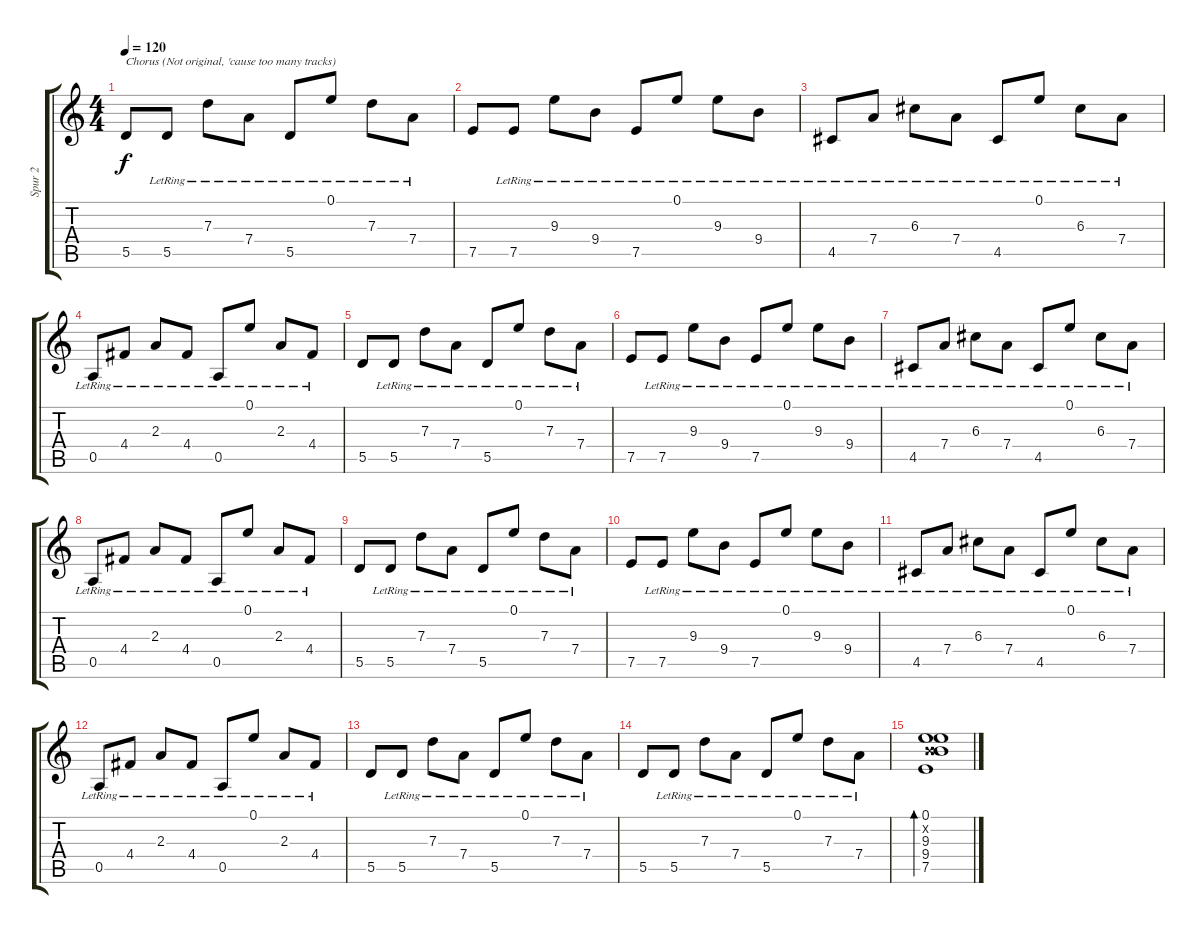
\track ("Spur 2" "Spur 2") {instrument electricguitarclean}
\staff {score tabs}
\tuning (E4 B3 G3 D3 A2 E2) {hide}
\ts (4 4)
\tempo 120
\clef g2
\ks c
5.5.8{txt "Chorus (Not original, 'cause too many tracks)" dy f} 5.5{lr}.8 7.3{lr}.8 7.4{lr}.8 5.5{lr}.8 0.1{lr}.8 7.3{lr}.8 7.4{lr}.8 |
7.5.8 7.5{lr}.8 9.3{lr}.8 9.4{lr}.8 7.5{lr}.8 0.1{lr}.8 9.3{lr}.8 9.4{lr}.8 |
4.5{lr}.8 7.4{lr}.8 6.3{lr}.8 7.4{lr}.8 4.5{lr}.8 0.1{lr}.8 6.3{lr}.8 7.4{lr}.8 |
0.5{lr}.8 4.4{lr}.8 2.3{lr}.8 4.4{lr}.8 0.5{lr}.8 0.1{lr}.8 2.3{lr}.8 4.4{lr}.8 |
5.5.8 5.5{lr}.8 7.3{lr}.8 7.4{lr}.8 5.5{lr}.8 0.1{lr}.8 7.3{lr}.8 7.4{lr}.8 |
7.5.8 7.5{lr}.8 9.3{lr}.8 9.4{lr}.8 7.5{lr}.8 0.1{lr}.8 9.3{lr}.8 9.4{lr}.8 |
4.5{lr}.8 7.4{lr}.8 6.3{lr}.8 7.4{lr}.8 4.5{lr}.8 0.1{lr}.8 6.3{lr}.8 7.4{lr}.8 |
0.5{lr}.8 4.4{lr}.8 2.3{lr}.8 4.4{lr}.8 0.5{lr}.8 0.1{lr}.8 2.3{lr}.8 4.4{lr}.8 |
5.5.8 5.5{lr}.8 7.3{lr}.8 7.4{lr}.8 5.5{lr}.8 0.1{lr}.8 7.3{lr}.8 7.4{lr}.8 |
7.5.8 7.5{lr}.8 9.3{lr}.8 9.4{lr}.8 7.5{lr}.8 0.1{lr}.8 9.3{lr}.8 9.4{lr}.8 |
4.5{lr}.8 7.4{lr}.8 6.3{lr}.8 7.4{lr}.8 4.5{lr}.8 0.1{lr}.8 6.3{lr}.8 7.4{lr}.8 |
0.5{lr}.8 4.4{lr}.8 2.3{lr}.8 4.4{lr}.8 0.5{lr}.8 0.1{lr}.8 2.3{lr}.8 4.4{lr}.8 |
5.5.8 5.5{lr}.8 7.3{lr}.8 7.4{lr}.8 5.5{lr}.8 0.1{lr}.8 7.3{lr}.8 7.4{lr}.8 |
5.5.8 5.5{lr}.8 7.3{lr}.8 7.4{lr}.8 5.5{lr}.8 0.1{lr}.8 7.3{lr}.8 7.4{lr}.8 |
(0.1 0.2{x} 9.3 9.4 7.5).1{bd 120}
